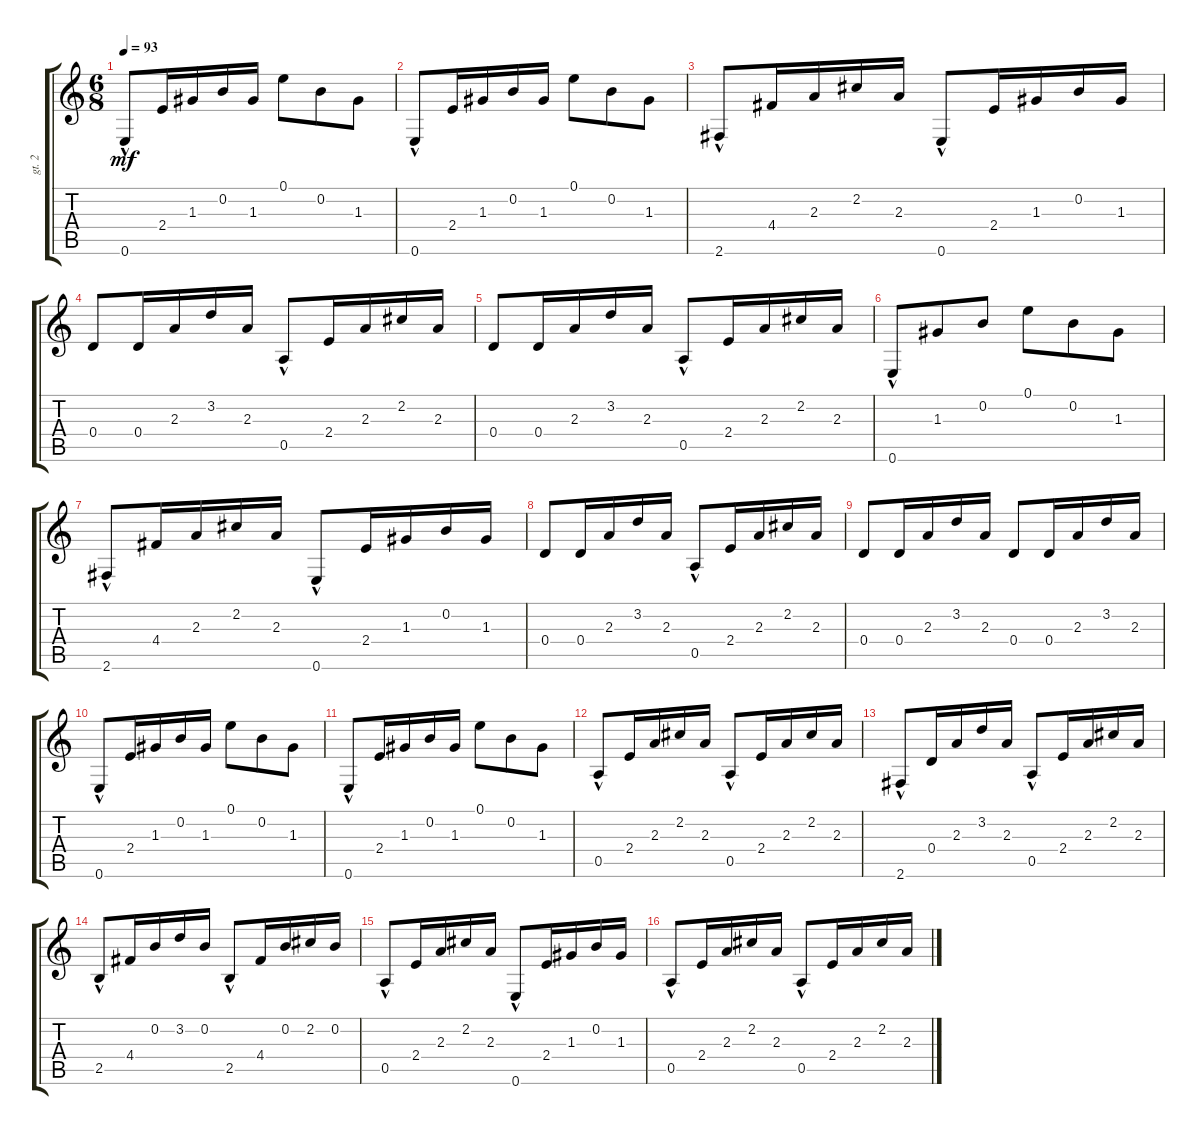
\track ("gt. 2" "gt. 2") {instrument acousticguitarsteel}
\staff {score tabs}
\tuning (E4 B3 G3 D3 A2 E2) {hide}
\ts (6 8)
\tempo 93
\clef g2
\ks c
0.6{hac}.8{dy mf} 2.4.16 1.3.16 0.2.16 1.3.16 0.1.8 0.2.8 1.3.8 |
0.6{hac}.8 2.4.16 1.3.16 0.2.16 1.3.16 0.1.8 0.2.8 1.3.8 |
2.6{hac}.8 4.4.16 2.3.16 2.2.16 2.3.16 0.6{hac}.8 2.4.16 1.3.16 0.2.16 1.3.16 |
0.4.8 0.4.16 2.3.16 3.2.16 2.3.16 0.5{hac}.8 2.4.16 2.3.16 2.2.16 2.3.16 |
0.4.8 0.4.16 2.3.16 3.2.16 2.3.16 0.5{hac}.8 2.4.16 2.3.16 2.2.16 2.3.16 |
0.6{hac}.8 1.3.8 0.2.8 0.1.8 0.2.8 1.3.8 |
2.6{hac}.8 4.4.16 2.3.16 2.2.16 2.3.16 0.6{hac}.8 2.4.16 1.3.16 0.2.16 1.3.16 |
0.4.8 0.4.16 2.3.16 3.2.16 2.3.16 0.5{hac}.8 2.4.16 2.3.16 2.2.16 2.3.16 |
0.4.8 0.4.16 2.3.16 3.2.16 2.3.16 0.4.8 0.4.16 2.3.16 3.2.16 2.3.16 |
0.6{hac}.8 2.4.16 1.3.16 0.2.16 1.3.16 0.1.8 0.2.8 1.3.8 |
0.6{hac}.8 2.4.16 1.3.16 0.2.16 1.3.16 0.1.8 0.2.8 1.3.8 |
0.5{hac}.8 2.4.16 2.3.16 2.2.16 2.3.16 0.5{hac}.8 2.4.16 2.3.16 2.2.16 2.3.16 |
2.6{hac}.8 0.4.16 2.3.16 3.2.16 2.3.16 0.5{hac}.8 2.4.16 2.3.16 2.2.16 2.3.16 |
2.5{hac}.8 4.4.16 0.2.16 3.2.16 0.2.16 2.5{hac}.8 4.4.16 0.2.16 2.2.16 0.2.16 |
0.5{hac}.8 2.4.16 2.3.16 2.2.16 2.3.16 0.6{hac}.8 2.4.16 1.3.16 0.2.16 1.3.16 |
0.5{hac}.8 2.4.16 2.3.16 2.2.16 2.3.16 0.5{hac}.8 2.4.16 2.3.16 2.2.16 2.3.16
